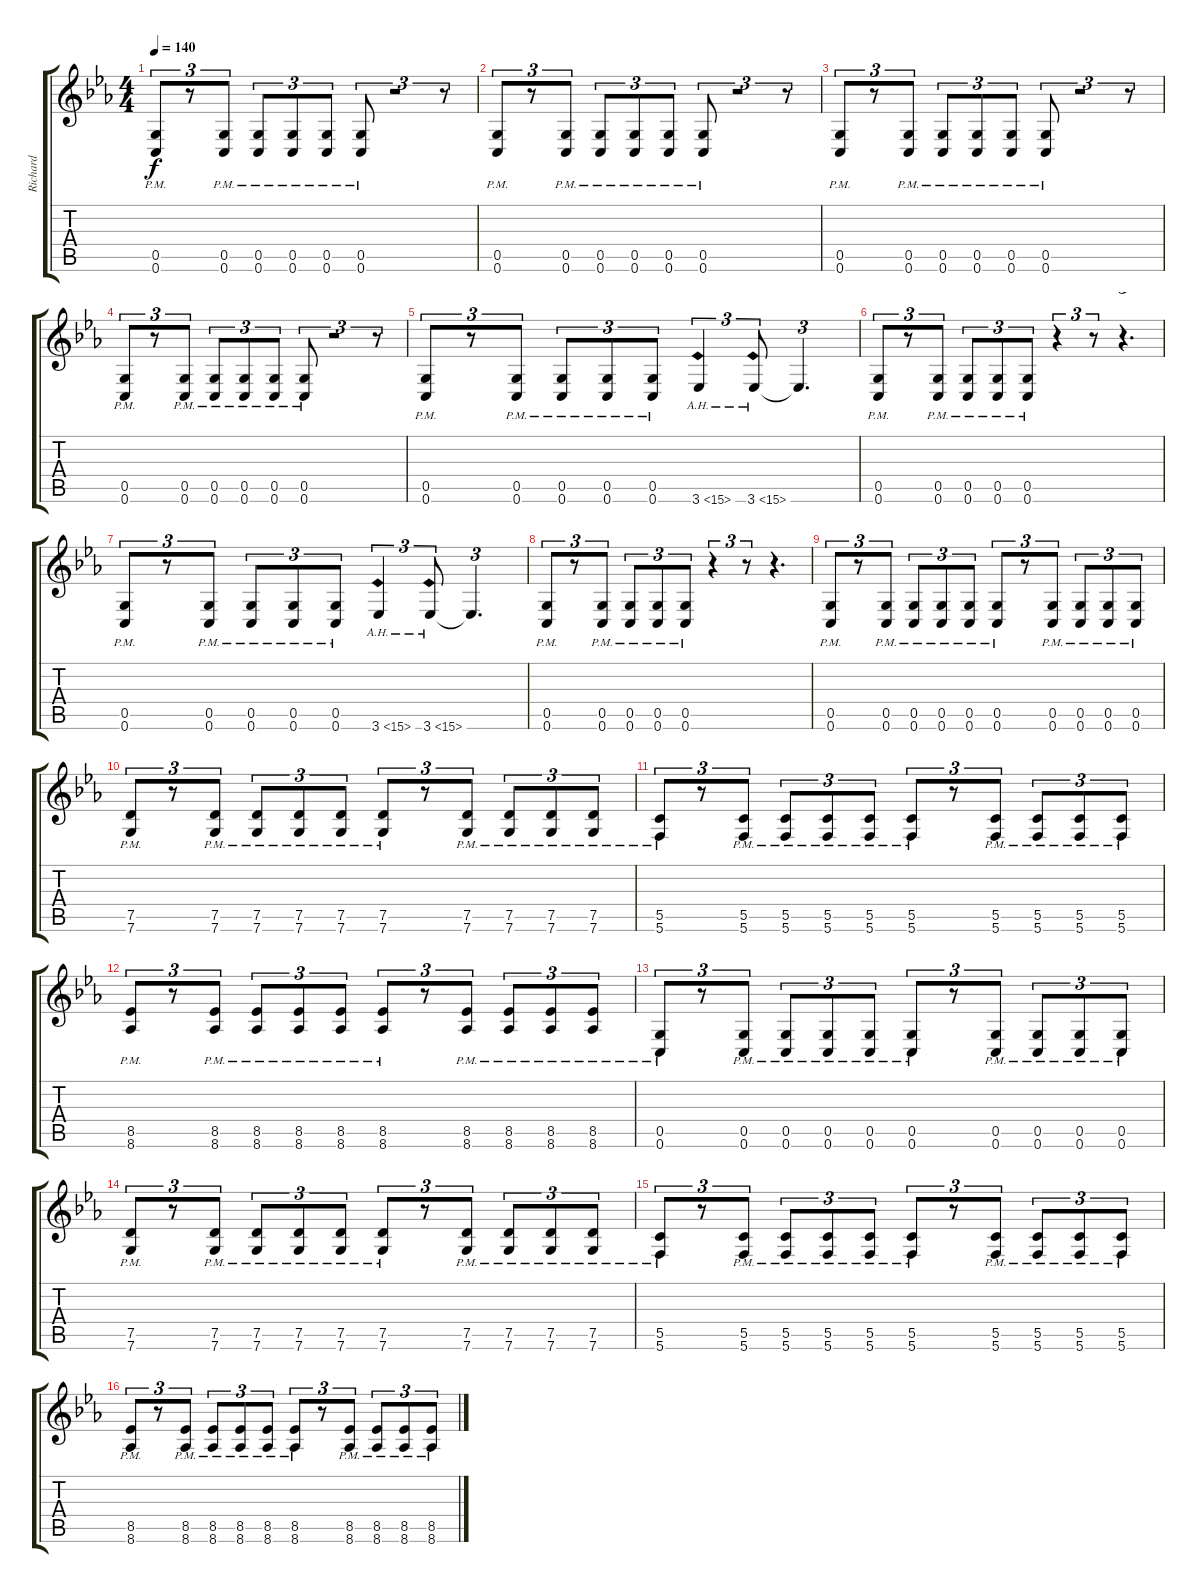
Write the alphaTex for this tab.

\track ("Richard" "Richard") {instrument distortionguitar}
\staff {score tabs}
\tuning (D4 A3 F3 C3 G2 C2) {hide}
\ts (4 4)
\tempo 140
\clef g2
\ks eb
(0.5{pm} 0.6{pm}).8{tu (3 2) dy f} r.8{tu (3 2)} (0.5{pm} 0.6{pm}).8{tu (3 2)} (0.5{pm} 0.6{pm}).8{tu (3 2)} (0.5{pm} 0.6{pm}).8{tu (3 2)} (0.5{pm} 0.6{pm}).8{tu (3 2)} (0.5{pm} 0.6{pm}).8{tu (3 2)} r.2{tu (3 2)} r.8{tu (3 2)} |
(0.5{pm} 0.6{pm}).8{tu (3 2)} r.8{tu (3 2)} (0.5{pm} 0.6{pm}).8{tu (3 2)} (0.5{pm} 0.6{pm}).8{tu (3 2)} (0.5{pm} 0.6{pm}).8{tu (3 2)} (0.5{pm} 0.6{pm}).8{tu (3 2)} (0.5{pm} 0.6{pm}).8{tu (3 2)} r.2{tu (3 2)} r.8{tu (3 2)} |
(0.5{pm} 0.6{pm}).8{tu (3 2)} r.8{tu (3 2)} (0.5{pm} 0.6{pm}).8{tu (3 2)} (0.5{pm} 0.6{pm}).8{tu (3 2)} (0.5{pm} 0.6{pm}).8{tu (3 2)} (0.5{pm} 0.6{pm}).8{tu (3 2)} (0.5{pm} 0.6{pm}).8{tu (3 2)} r.2{tu (3 2)} r.8{tu (3 2)} |
(0.5{pm} 0.6{pm}).8{tu (3 2)} r.8{tu (3 2)} (0.5{pm} 0.6{pm}).8{tu (3 2)} (0.5{pm} 0.6{pm}).8{tu (3 2)} (0.5{pm} 0.6{pm}).8{tu (3 2)} (0.5{pm} 0.6{pm}).8{tu (3 2)} (0.5{pm} 0.6{pm}).8{tu (3 2)} r.2{tu (3 2)} r.8{tu (3 2)} |
(0.5{pm} 0.6{pm}).8{tu (3 2)} r.8{tu (3 2)} (0.5{pm} 0.6{pm}).8{tu (3 2)} (0.5{pm} 0.6{pm}).8{tu (3 2)} (0.5{pm} 0.6{pm}).8{tu (3 2)} (0.5{pm} 0.6{pm}).8{tu (3 2)} 3.6{ah 12}.4{tu (3 2)} 3.6{ah 12}.8{tu (3 2)} 3.6{t}.4{d tu (3 2)} |
(0.5{pm} 0.6{pm}).8{tu (3 2)} r.8{tu (3 2)} (0.5{pm} 0.6{pm}).8{tu (3 2)} (0.5{pm} 0.6{pm}).8{tu (3 2)} (0.5{pm} 0.6{pm}).8{tu (3 2)} (0.5{pm} 0.6{pm}).8{tu (3 2)} r.4{tu (3 2)} r.8{tu (3 2)} r.4{d tu (3 2)} |
(0.5{pm} 0.6{pm}).8{tu (3 2)} r.8{tu (3 2)} (0.5{pm} 0.6{pm}).8{tu (3 2)} (0.5{pm} 0.6{pm}).8{tu (3 2)} (0.5{pm} 0.6{pm}).8{tu (3 2)} (0.5{pm} 0.6{pm}).8{tu (3 2)} 3.6{ah 12}.4{tu (3 2)} 3.6{ah 12}.8{tu (3 2)} 3.6{t}.4{d tu (3 2)} |
(0.5{pm} 0.6{pm}).8{tu (3 2)} r.8{tu (3 2)} (0.5{pm} 0.6{pm}).8{tu (3 2)} (0.5{pm} 0.6{pm}).8{tu (3 2)} (0.5{pm} 0.6{pm}).8{tu (3 2)} (0.5{pm} 0.6{pm}).8{tu (3 2)} r.4{tu (3 2)} r.8{tu (3 2)} r.4{d tu (3 2)} |
(0.5{pm} 0.6{pm}).8{tu (3 2)} r.8{tu (3 2)} (0.5{pm} 0.6{pm}).8{tu (3 2)} (0.5{pm} 0.6{pm}).8{tu (3 2)} (0.5{pm} 0.6{pm}).8{tu (3 2)} (0.5{pm} 0.6{pm}).8{tu (3 2)} (0.5{pm} 0.6{pm}).8{tu (3 2)} r.8{tu (3 2)} (0.5{pm} 0.6{pm}).8{tu (3 2)} (0.5{pm} 0.6{pm}).8{tu (3 2)} (0.5{pm} 0.6{pm}).8{tu (3 2)} (0.5{pm} 0.6{pm}).8{tu (3 2)} |
(7.5{pm} 7.6{pm}).8{tu (3 2)} r.8{tu (3 2)} (7.5{pm} 7.6{pm}).8{tu (3 2)} (7.5{pm} 7.6{pm}).8{tu (3 2)} (7.5{pm} 7.6{pm}).8{tu (3 2)} (7.5{pm} 7.6{pm}).8{tu (3 2)} (7.5{pm} 7.6{pm}).8{tu (3 2)} r.8{tu (3 2)} (7.5{pm} 7.6{pm}).8{tu (3 2)} (7.5{pm} 7.6{pm}).8{tu (3 2)} (7.5{pm} 7.6{pm}).8{tu (3 2)} (7.5{pm} 7.6{pm}).8{tu (3 2)} |
(5.5{pm} 5.6{pm}).8{tu (3 2)} r.8{tu (3 2)} (5.5{pm} 5.6{pm}).8{tu (3 2)} (5.5{pm} 5.6{pm}).8{tu (3 2)} (5.5{pm} 5.6{pm}).8{tu (3 2)} (5.5{pm} 5.6{pm}).8{tu (3 2)} (5.5{pm} 5.6{pm}).8{tu (3 2)} r.8{tu (3 2)} (5.5{pm} 5.6{pm}).8{tu (3 2)} (5.5{pm} 5.6{pm}).8{tu (3 2)} (5.5{pm} 5.6{pm}).8{tu (3 2)} (5.5{pm} 5.6{pm}).8{tu (3 2)} |
(8.5{pm} 8.6{pm}).8{tu (3 2)} r.8{tu (3 2)} (8.5{pm} 8.6{pm}).8{tu (3 2)} (8.5{pm} 8.6{pm}).8{tu (3 2)} (8.5{pm} 8.6{pm}).8{tu (3 2)} (8.5{pm} 8.6{pm}).8{tu (3 2)} (8.5{pm} 8.6{pm}).8{tu (3 2)} r.8{tu (3 2)} (8.5{pm} 8.6{pm}).8{tu (3 2)} (8.5{pm} 8.6{pm}).8{tu (3 2)} (8.5{pm} 8.6{pm}).8{tu (3 2)} (8.5{pm} 8.6{pm}).8{tu (3 2)} |
(0.5{pm} 0.6{pm}).8{tu (3 2)} r.8{tu (3 2)} (0.5{pm} 0.6{pm}).8{tu (3 2)} (0.5{pm} 0.6{pm}).8{tu (3 2)} (0.5{pm} 0.6{pm}).8{tu (3 2)} (0.5{pm} 0.6{pm}).8{tu (3 2)} (0.5{pm} 0.6{pm}).8{tu (3 2)} r.8{tu (3 2)} (0.5{pm} 0.6{pm}).8{tu (3 2)} (0.5{pm} 0.6{pm}).8{tu (3 2)} (0.5{pm} 0.6{pm}).8{tu (3 2)} (0.5{pm} 0.6{pm}).8{tu (3 2)} |
(7.5{pm} 7.6{pm}).8{tu (3 2)} r.8{tu (3 2)} (7.5{pm} 7.6{pm}).8{tu (3 2)} (7.5{pm} 7.6{pm}).8{tu (3 2)} (7.5{pm} 7.6{pm}).8{tu (3 2)} (7.5{pm} 7.6{pm}).8{tu (3 2)} (7.5{pm} 7.6{pm}).8{tu (3 2)} r.8{tu (3 2)} (7.5{pm} 7.6{pm}).8{tu (3 2)} (7.5{pm} 7.6{pm}).8{tu (3 2)} (7.5{pm} 7.6{pm}).8{tu (3 2)} (7.5{pm} 7.6{pm}).8{tu (3 2)} |
(5.5{pm} 5.6{pm}).8{tu (3 2)} r.8{tu (3 2)} (5.5{pm} 5.6{pm}).8{tu (3 2)} (5.5{pm} 5.6{pm}).8{tu (3 2)} (5.5{pm} 5.6{pm}).8{tu (3 2)} (5.5{pm} 5.6{pm}).8{tu (3 2)} (5.5{pm} 5.6{pm}).8{tu (3 2)} r.8{tu (3 2)} (5.5{pm} 5.6{pm}).8{tu (3 2)} (5.5{pm} 5.6{pm}).8{tu (3 2)} (5.5{pm} 5.6{pm}).8{tu (3 2)} (5.5 5.6{pm}).8{tu (3 2)} |
(8.5{pm} 8.6{pm}).8{tu (3 2)} r.8{tu (3 2)} (8.5{pm} 8.6{pm}).8{tu (3 2)} (8.5{pm} 8.6{pm}).8{tu (3 2)} (8.5{pm} 8.6{pm}).8{tu (3 2)} (8.5{pm} 8.6{pm}).8{tu (3 2)} (8.5{pm} 8.6{pm}).8{tu (3 2)} r.8{tu (3 2)} (8.5{pm} 8.6{pm}).8{tu (3 2)} (8.5{pm} 8.6{pm}).8{tu (3 2)} (8.5{pm} 8.6{pm}).8{tu (3 2)} (8.5{pm} 8.6).8{tu (3 2)}
